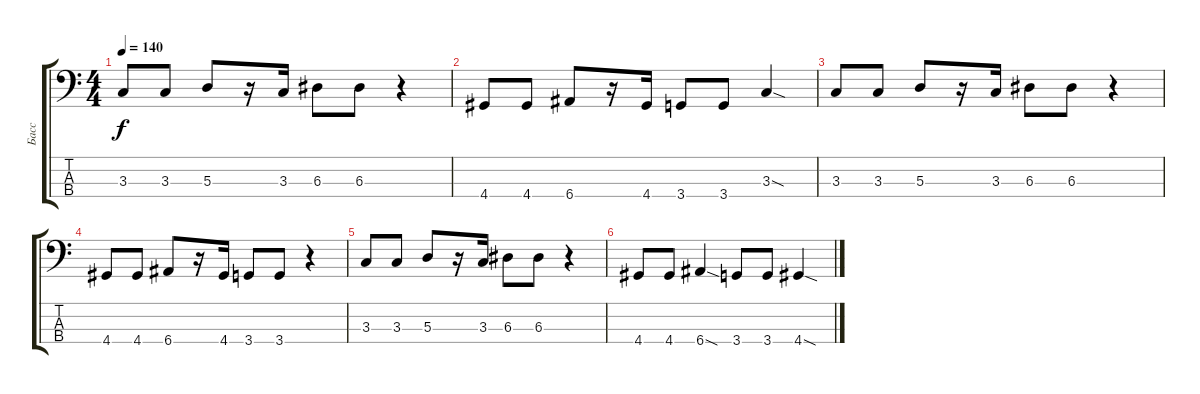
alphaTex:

\track ("Басс" "Басс") {instrument electricbassfinger}
\staff {score tabs}
\tuning (G2 D2 A1 E1) {hide}
\ts (4 4)
\tempo 140
\clef f4
\ks c
3.3.8{dy f} 3.3.8 5.3.8 r.16 3.3.16 6.3.8 6.3.8 r.4 |
4.4.8 4.4.8 6.4.8 r.16 4.4.16 3.4.8 3.4.8 3.3{sod}.4 |
3.3.8 3.3.8 5.3.8 r.16 3.3.16 6.3.8 6.3.8 r.4 |
4.4.8 4.4.8 6.4.8 r.16 4.4.16 3.4.8 3.4.8 r.4 |
3.3.8 3.3.8 5.3.8 r.16 3.3.16 6.3.8 6.3.8 r.4 |
4.4.8 4.4.8 6.4{sod}.4 3.4.8 3.4.8 4.4{sod}.4
